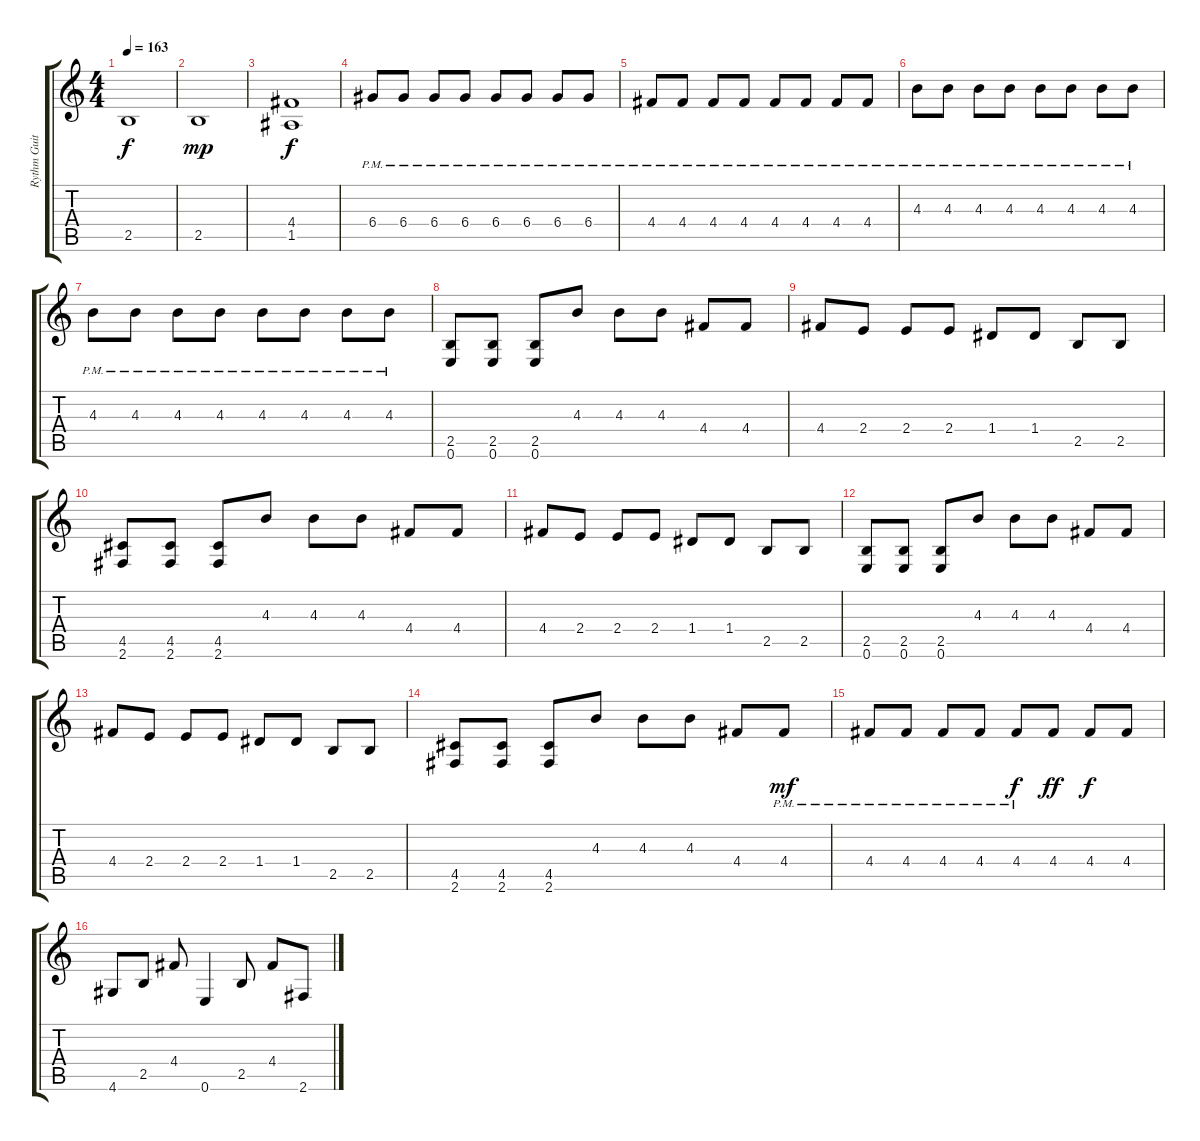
\track ("Rythm Guitar - Guitarra Base" "Rythm Guit") {instrument distortionguitar}
\staff {score tabs}
\tuning (E4 B3 G3 D3 A2 E2) {hide}
\ts (4 4)
\tempo 163
\clef g2
\ks c
2.5.1{dy f} |
2.5.1{dy mp} |
(4.4 1.5).1{dy f} |
6.4{pm}.8 6.4{pm}.8 6.4{pm}.8 6.4{pm}.8 6.4{pm}.8 6.4{pm}.8 6.4{pm}.8 6.4{pm}.8 |
4.4{pm}.8 4.4{pm}.8 4.4{pm}.8 4.4{pm}.8 4.4{pm}.8 4.4{pm}.8 4.4{pm}.8 4.4{pm}.8 |
4.3{pm}.8 4.3{pm}.8 4.3{pm}.8 4.3{pm}.8 4.3{pm}.8 4.3{pm}.8 4.3{pm}.8 4.3{pm}.8 |
4.3{pm}.8 4.3{pm}.8 4.3{pm}.8 4.3{pm}.8 4.3{pm}.8 4.3{pm}.8 4.3{pm}.8 4.3{pm}.8 |
(2.5 0.6).8{balance 8} (2.5 0.6).8 (2.5 0.6).8 4.3.8 4.3.8 4.3.8 4.4.8 4.4.8 |
4.4.8 2.4.8 2.4.8 2.4.8 1.4.8 1.4.8 2.5.8 2.5.8 |
(4.5 2.6).8 (4.5 2.6).8 (4.5 2.6).8 4.3.8 4.3.8 4.3.8 4.4.8 4.4.8 |
4.4.8 2.4.8 2.4.8 2.4.8 1.4.8 1.4.8 2.5.8 2.5.8 |
(2.5 0.6).8 (2.5 0.6).8 (2.5 0.6).8 4.3.8 4.3.8 4.3.8 4.4.8 4.4.8 |
4.4.8 2.4.8 2.4.8 2.4.8 1.4.8 1.4.8 2.5.8 2.5.8 |
(4.5 2.6).8 (4.5 2.6).8 (4.5 2.6).8 4.3.8 4.3.8 4.3.8 4.4.8 4.4{pm}.8{dy mf} |
4.4{pm}.8 4.4{pm}.8 4.4{pm}.8 4.4{pm}.8 4.4{pm}.8{dy f} 4.4.8{dy ff} 4.4.8{dy f} 4.4.8 |
4.6.8{volume 12 balance 0} 2.5.8 4.4.8 0.6.4 2.5.8 4.4.8 2.6.8
